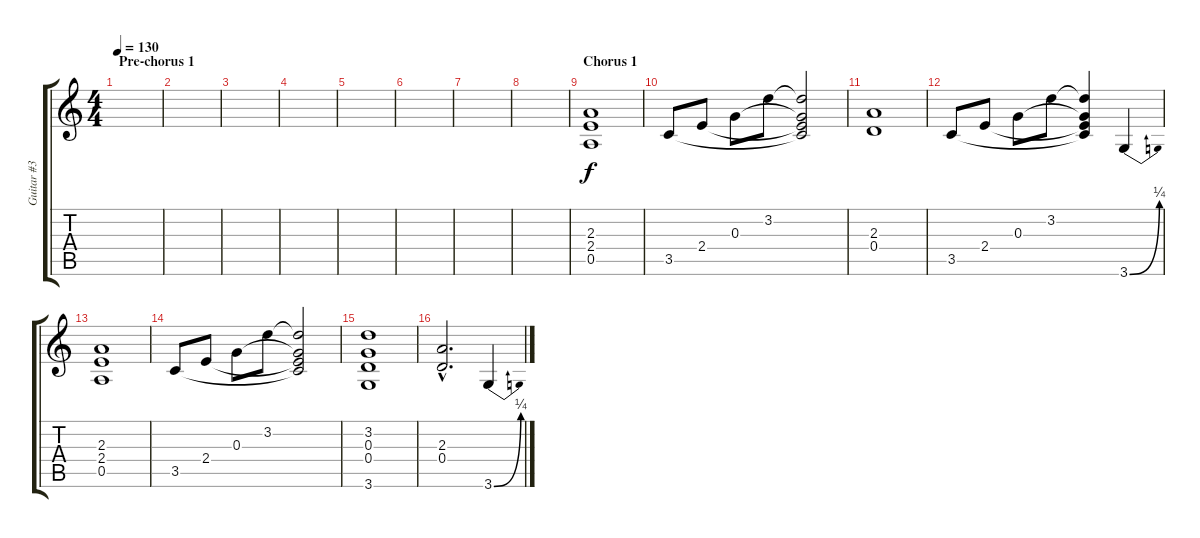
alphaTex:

\track ("Guitar #3 - Rhythm" "Guitar #3 ") {instrument distortionguitar}
\staff {score tabs}
\tuning (E4 B3 G3 D3 A2 E2) {hide}
\ts (4 4)
\section ("" "Pre-chorus 1")
\tempo 130
\clef g2
\ks c
|
|
|
|
|
|
|
|
\section ("" "Chorus 1")
(2.3 2.4 0.5).1 |
3.5.8 2.4.8 0.3.8 3.2.8 (3.2{t} 0.3{t} 2.4{t} 3.5{t}).2 |
(2.3 0.4).1 |
3.5.8 2.4.8 0.3.8 3.2.8 (3.2{t} 0.3{t} 2.4{t} 3.5{t}).4 3.6{be (bend 0 0 60 1)}.4 |
(2.3 2.4 0.5).1 |
3.5.8 2.4.8 0.3.8 3.2.8 (3.2{t} 0.3{t} 2.4{t} 3.5{t}).2 |
(3.2 0.3 0.4 3.6).1 |
(2.3{hac} 0.4{hac}).2{d} 3.6{be (bend 0 0 60 1)}.4
